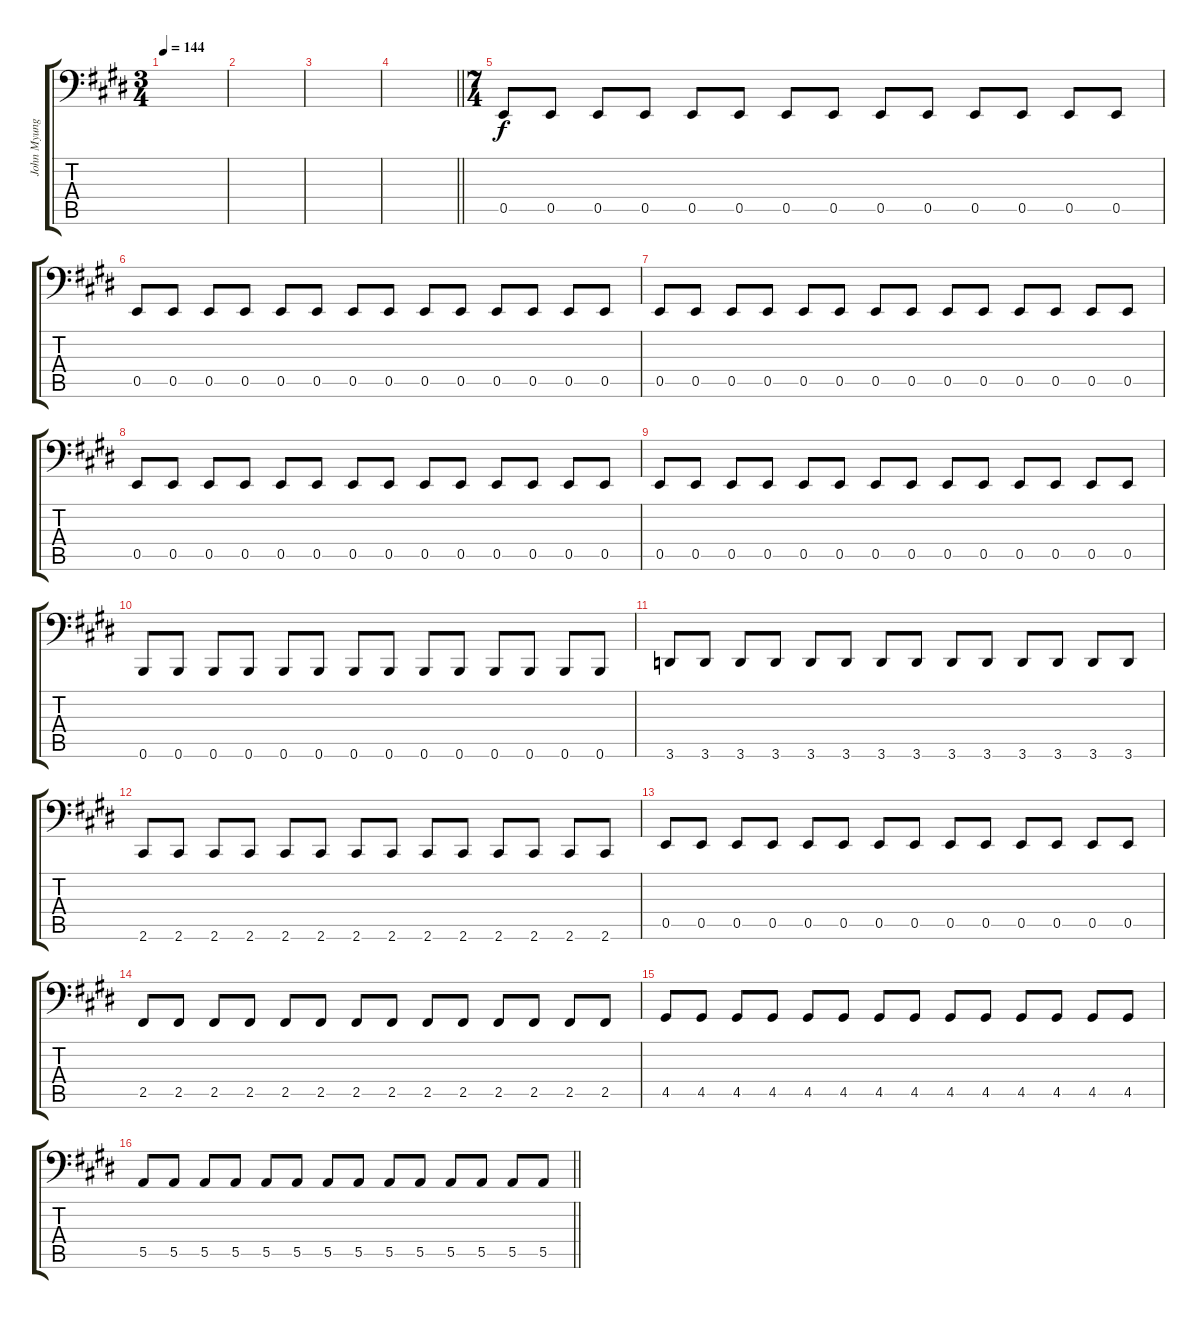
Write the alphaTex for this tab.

\track ("John Myung" "John Myung") {instrument slapbass1}
\staff {score tabs}
\tuning (B2 G2 D2 A1 E1 B0) {hide}
\ts (3 4)
\tempo 144
\clef f4
\ks e
|
|
|
\barLineRight lightlight
|
\ts (7 4)
0.5.8 0.5.8 0.5.8 0.5.8 0.5.8 0.5.8 0.5.8 0.5.8 0.5.8 0.5.8 0.5.8 0.5.8 0.5.8 0.5.8 |
0.5.8 0.5.8 0.5.8 0.5.8 0.5.8 0.5.8 0.5.8 0.5.8 0.5.8 0.5.8 0.5.8 0.5.8 0.5.8 0.5.8 |
0.5.8 0.5.8 0.5.8 0.5.8 0.5.8 0.5.8 0.5.8 0.5.8 0.5.8 0.5.8 0.5.8 0.5.8 0.5.8 0.5.8 |
0.5.8 0.5.8 0.5.8 0.5.8 0.5.8 0.5.8 0.5.8 0.5.8 0.5.8 0.5.8 0.5.8 0.5.8 0.5.8 0.5.8 |
0.5.8 0.5.8 0.5.8 0.5.8 0.5.8 0.5.8 0.5.8 0.5.8 0.5.8 0.5.8 0.5.8 0.5.8 0.5.8 0.5.8 |
0.6.8 0.6.8 0.6.8 0.6.8 0.6.8 0.6.8 0.6.8 0.6.8 0.6.8 0.6.8 0.6.8 0.6.8 0.6.8 0.6.8 |
3.6.8 3.6.8 3.6.8 3.6.8 3.6.8 3.6.8 3.6.8 3.6.8 3.6.8 3.6.8 3.6.8 3.6.8 3.6.8 3.6.8 |
2.6.8 2.6.8 2.6.8 2.6.8 2.6.8 2.6.8 2.6.8 2.6.8 2.6.8 2.6.8 2.6.8 2.6.8 2.6.8 2.6.8 |
0.5.8 0.5.8 0.5.8 0.5.8 0.5.8 0.5.8 0.5.8 0.5.8 0.5.8 0.5.8 0.5.8 0.5.8 0.5.8 0.5.8 |
2.5.8 2.5.8 2.5.8 2.5.8 2.5.8 2.5.8 2.5.8 2.5.8 2.5.8 2.5.8 2.5.8 2.5.8 2.5.8 2.5.8 |
4.5.8 4.5.8 4.5.8 4.5.8 4.5.8 4.5.8 4.5.8 4.5.8 4.5.8 4.5.8 4.5.8 4.5.8 4.5.8 4.5.8 |
\barLineRight lightlight
5.5.8 5.5.8 5.5.8 5.5.8 5.5.8 5.5.8 5.5.8 5.5.8 5.5.8 5.5.8 5.5.8 5.5.8 5.5.8 5.5.8
